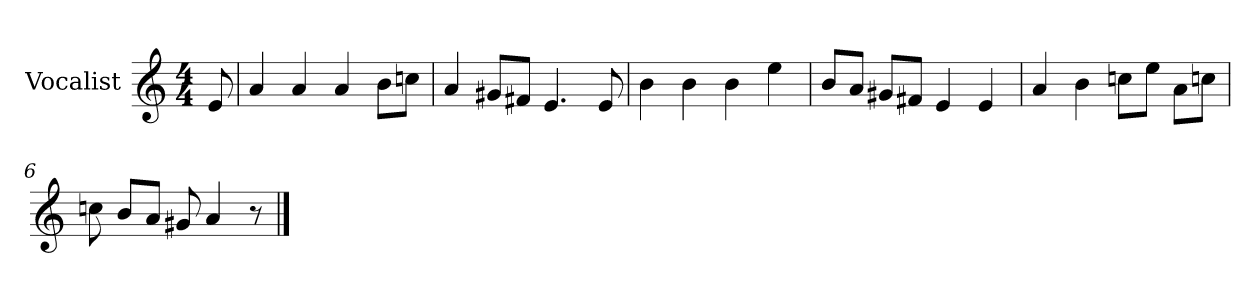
**kern
*part1
*staff1
*I"Vocalist
*k[]
*a:
*M4/4
=
8e
=1
4a
4a
4a
8bL
8ccnJ
=2
4a
8g#XL
8f#XJ
4.e
8e
=3
4b
4b
4b
4ee
=4
8bL
8aJ
8g#XL
8f#XJ
4e
4e
=5
4a
4b
8ccnL
8eeJ
8aL
8ccnJ
=6
8ccn
8bL
8aJ
8g#X
4a
8r
==
*-
